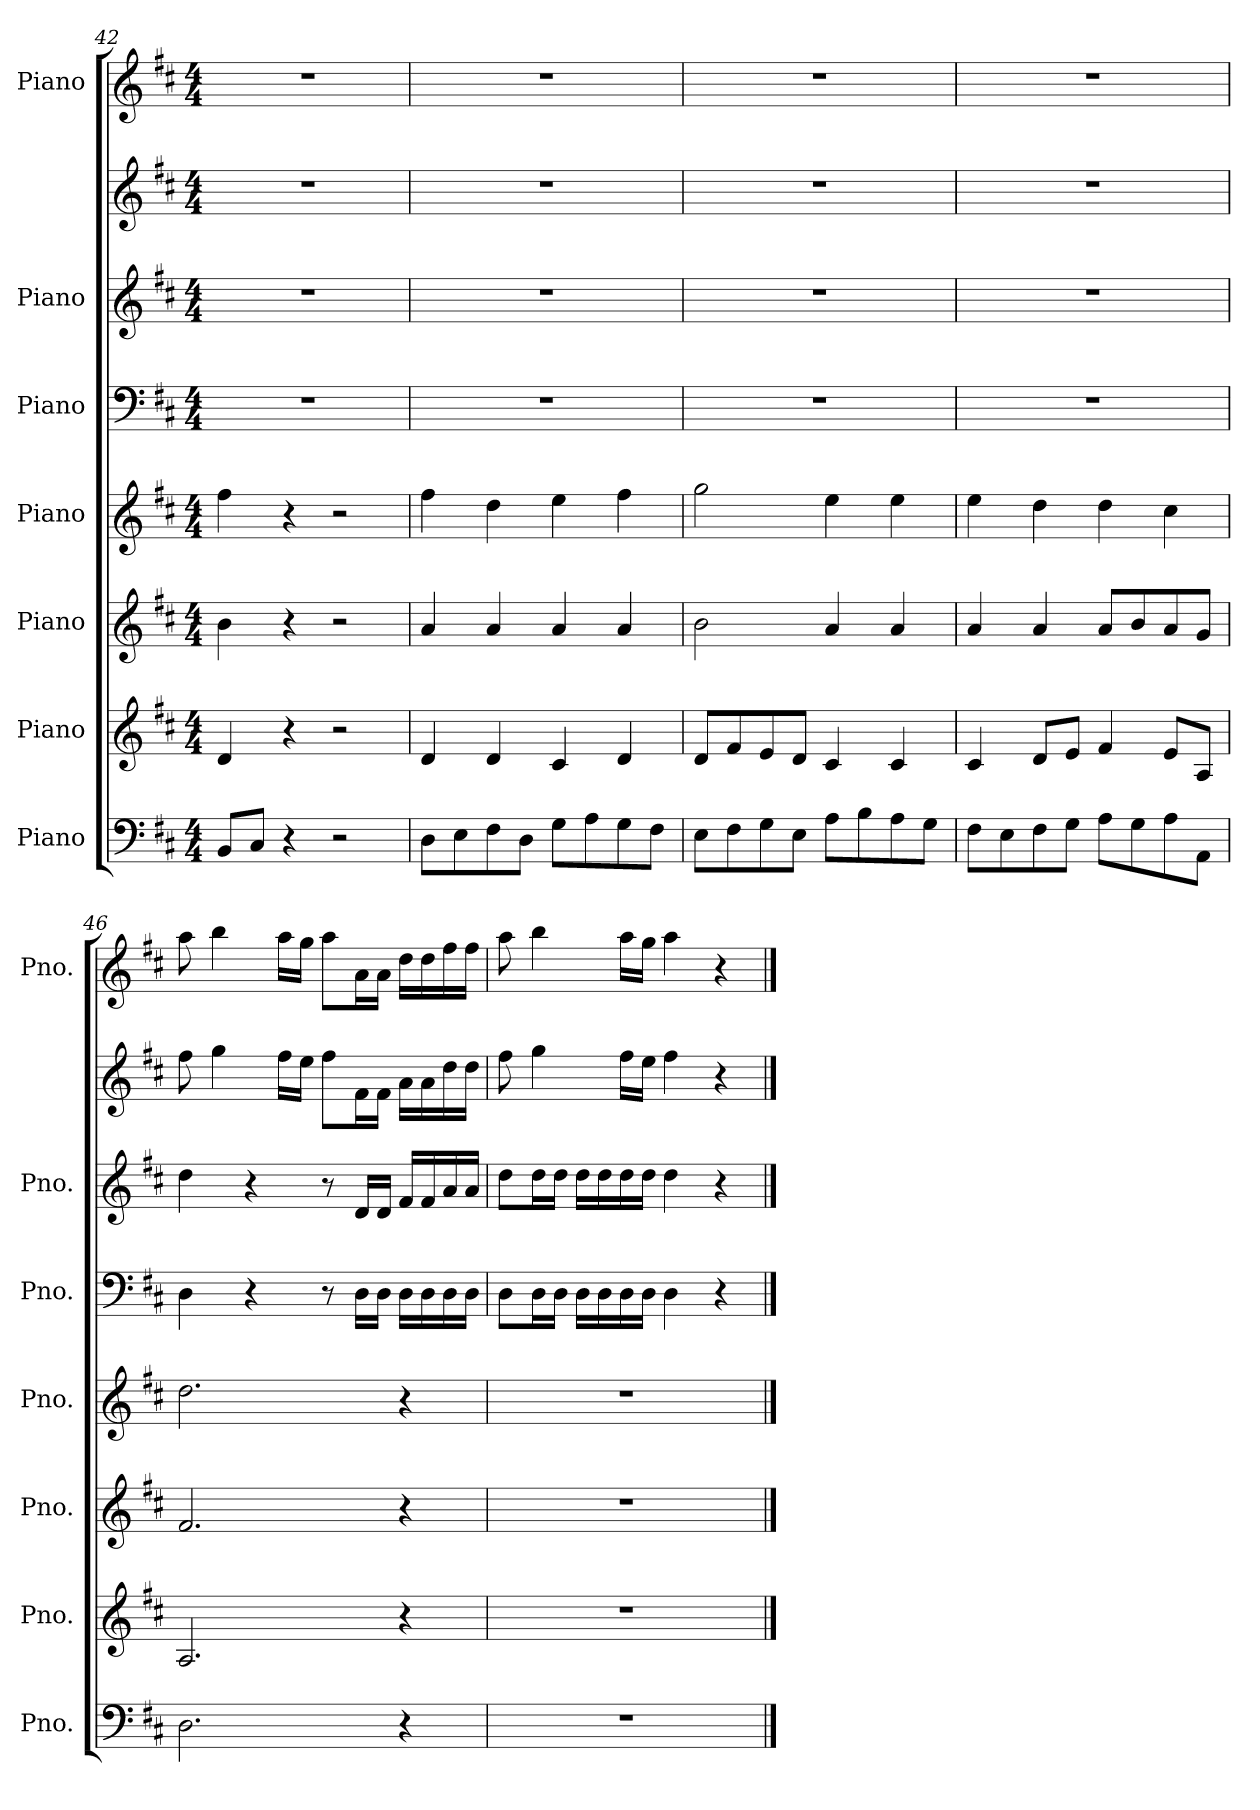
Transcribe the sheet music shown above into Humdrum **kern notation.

**kern	**kern	**kern	**kern	**kern	**kern	**kern	**kern
*part7	*part6	*part5	*part4	*part3	*part2	*part2	*part1
*staff8	*staff7	*staff6	*staff5	*staff4	*staff3	*staff2	*staff1
*I"Piano	*I"Piano	*I"Piano	*I"Piano	*I"Piano	*I"Piano	*	*I"Piano
*I'Pno.	*I'Pno.	*I'Pno.	*I'Pno.	*I'Pno.	*I'Pno.	*	*I'Pno.
*clefF4	*clefG2	*clefG2	*clefG2	*clefF4	*clefG2	*clefG2	*clefG2
*k[f#c#]	*k[f#c#]	*k[f#c#]	*k[f#c#]	*k[f#c#]	*k[f#c#]	*k[f#c#]	*k[f#c#]
*M4/4	*M4/4	*M4/4	*M4/4	*M4/4	*M4/4	*M4/4	*M4/4
=42	=42	=42	=42	=42	=42	=42	=42
8BB/L	4d/	4b\	4ff#\	1r	1r	1r	1r
8C#/J	.	.	.	.	.	.	.
4r	4r	4r	4r	.	.	.	.
2r	2r	2r	2r	.	.	.	.
=43	=43	=43	=43	=43	=43	=43	=43
8D\L	4d/	4a/	4ff#\	1r	1r	1r	1r
8E\	.	.	.	.	.	.	.
8F#\	4d/	4a/	4dd\	.	.	.	.
8D\J	.	.	.	.	.	.	.
8G\L	4c#/	4a/	4ee\	.	.	.	.
8A\	.	.	.	.	.	.	.
8G\	4d/	4a/	4ff#\	.	.	.	.
8F#\J	.	.	.	.	.	.	.
=44	=44	=44	=44	=44	=44	=44	=44
8E\L	8d/L	2b\	2gg\	1r	1r	1r	1r
8F#\	8f#/	.	.	.	.	.	.
8G\	8e/	.	.	.	.	.	.
8E\J	8d/J	.	.	.	.	.	.
8A\L	4c#/	4a/	4ee\	.	.	.	.
8B\	.	.	.	.	.	.	.
8A\	4c#/	4a/	4ee\	.	.	.	.
8G\J	.	.	.	.	.	.	.
!!LO:PB:g=z
=45	=45	=45	=45	=45	=45	=45	=45
8F#\L	4c#/	4a/	4ee\	1r	1r	1r	1r
8E\	.	.	.	.	.	.	.
8F#\	8d/L	4a/	4dd\	.	.	.	.
8G\J	8e/J	.	.	.	.	.	.
8A\L	4f#/	8a/L	4dd\	.	.	.	.
8G\	.	8b/	.	.	.	.	.
8A\	8e/L	8a/	4cc#\	.	.	.	.
8AA\J	8A/J	8g/J	.	.	.	.	.
=46	=46	=46	=46	=46	=46	=46	=46
2.D\	2.A/	2.f#/	2.dd\	4D\	4dd\	8ff#\	8aa\
.	.	.	.	.	.	4gg\	4bb\
.	.	.	.	4r	4r	.	.
.	.	.	.	.	.	16ff#\LL	16aa\LL
.	.	.	.	.	.	16ee\JJ	16gg\JJ
.	.	.	.	8r	8r	8ff#\L	8aa\L
.	.	.	.	16D\LL	16d/LL	16f#\L	16a\L
.	.	.	.	16D\JJ	16d/JJ	16f#\JJ	16a\JJ
4r	4r	4r	4r	16D\LL	16f#/LL	16a\LL	16dd\LL
.	.	.	.	16D\	16f#/	16a\	16dd\
.	.	.	.	16D\	16a/	16dd\	16ff#\
.	.	.	.	16D\JJ	16a/JJ	16dd\JJ	16ff#\JJ
=47	=47	=47	=47	=47	=47	=47	=47
1r	1r	1r	1r	8D\L	8dd\L	8ff#\	8aa\
.	.	.	.	16D\L	16dd\L	4gg\	4bb\
.	.	.	.	16D\JJ	16dd\JJ	.	.
.	.	.	.	16D\LL	16dd\LL	.	.
.	.	.	.	16D\	16dd\	.	.
.	.	.	.	16D\	16dd\	16ff#\LL	16aa\LL
.	.	.	.	16D\JJ	16dd\JJ	16ee\JJ	16gg\JJ
.	.	.	.	4D\	4dd\	4ff#\	4aa\
.	.	.	.	4r	4r	4r	4r
==	==	==	==	==	==	==	==
*-	*-	*-	*-	*-	*-	*-	*-
